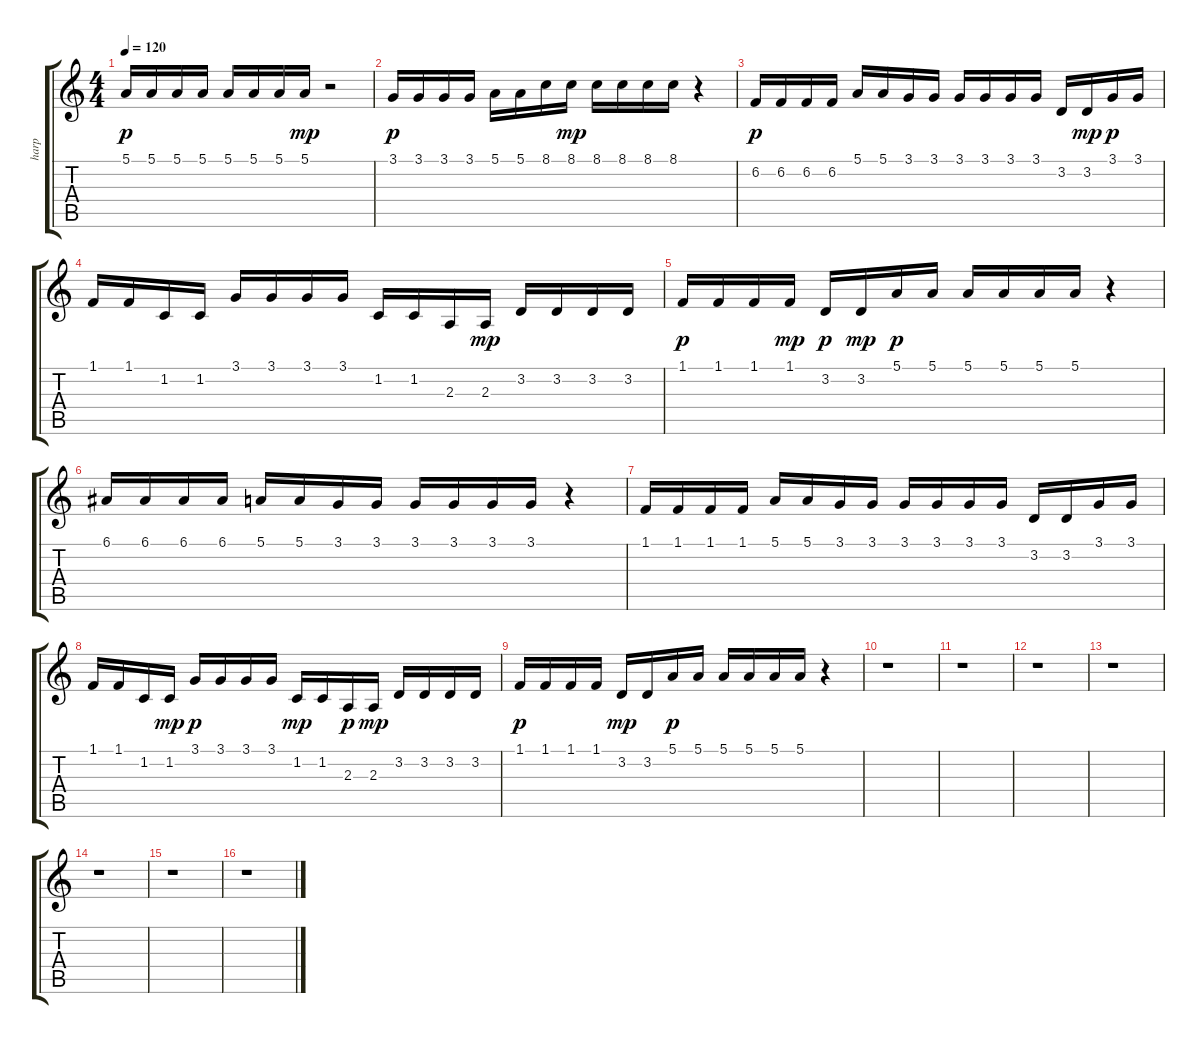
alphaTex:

\track ("harp" "harp") {instrument orchestralharp}
\staff {score tabs}
\tuning (E4 B3 G3 D3 A2 E2) {hide}
\ts (4 4)
\tempo 120
\clef g2
\ks c
5.1.16{dy p} 5.1.16 5.1.16 5.1.16 5.1.16 5.1.16 5.1.16 5.1.16{dy mp} r.2 |
3.1.16{dy p} 3.1.16 3.1.16 3.1.16 5.1.16 5.1.16 8.1.16 8.1.16{dy mp} 8.1.16 8.1.16 8.1.16 8.1.16 r.4 |
6.2.16{dy p} 6.2.16 6.2.16 6.2.16 5.1.16 5.1.16 3.1.16 3.1.16 3.1.16 3.1.16 3.1.16 3.1.16 3.2.16 3.2.16{dy mp} 3.1.16{dy p} 3.1.16 |
1.1.16 1.1.16 1.2.16 1.2.16 3.1.16 3.1.16 3.1.16 3.1.16 1.2.16 1.2.16 2.3.16 2.3.16{dy mp} 3.2.16 3.2.16 3.2.16 3.2.16 |
1.1.16{dy p} 1.1.16 1.1.16 1.1.16{dy mp} 3.2.16{dy p} 3.2.16{dy mp} 5.1.16{dy p} 5.1.16 5.1.16 5.1.16 5.1.16 5.1.16 r.4 |
6.1.16 6.1.16 6.1.16 6.1.16 5.1.16 5.1.16 3.1.16 3.1.16 3.1.16 3.1.16 3.1.16 3.1.16 r.4 |
1.1.16 1.1.16 1.1.16 1.1.16 5.1.16 5.1.16 3.1.16 3.1.16 3.1.16 3.1.16 3.1.16 3.1.16 3.2.16 3.2.16 3.1.16 3.1.16 |
1.1.16 1.1.16 1.2.16 1.2.16{dy mp} 3.1.16{dy p} 3.1.16 3.1.16 3.1.16 1.2.16{dy mp} 1.2.16 2.3.16{dy p} 2.3.16{dy mp} 3.2.16 3.2.16 3.2.16 3.2.16 |
1.1.16{dy p} 1.1.16 1.1.16 1.1.16 3.2.16{dy mp} 3.2.16 5.1.16{dy p} 5.1.16 5.1.16 5.1.16 5.1.16 5.1.16 r.4 |
r.1 |
r.1 |
r.1 |
r.1 |
r.1 |
r.1 |
r.1
